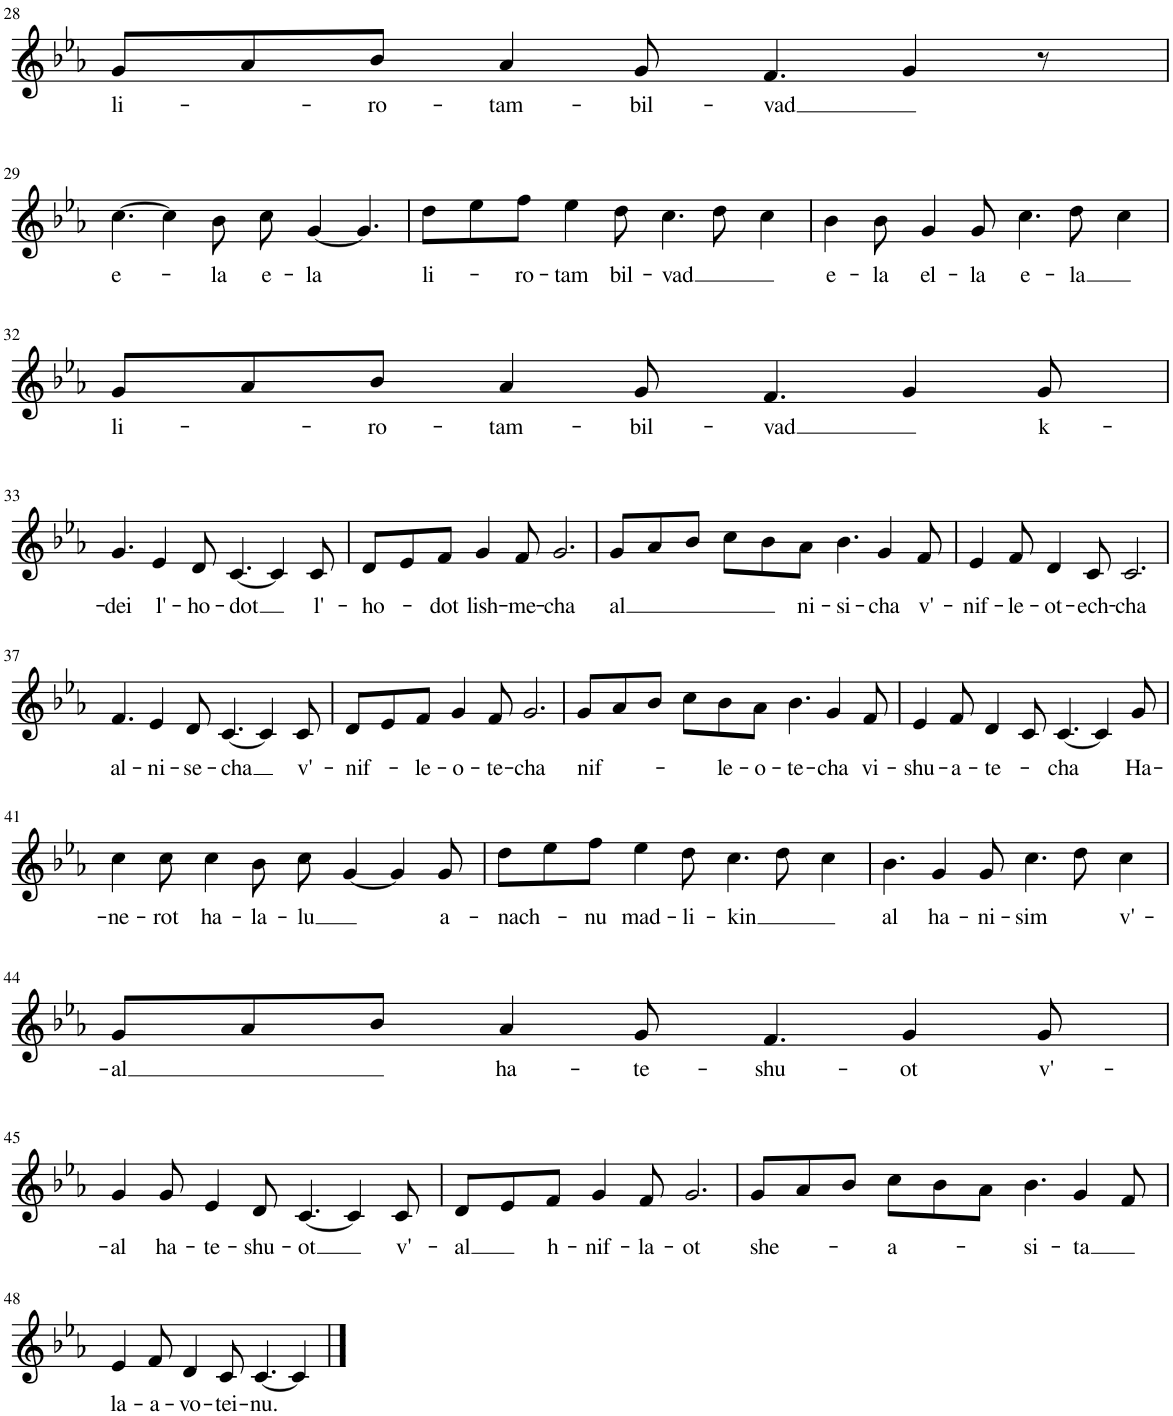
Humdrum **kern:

**kern	**text
*part1	*part1
*staff1	*staff1
*I"Trumpet in Bb	*
*I'Tpt. in Bb	*
!!LO:PB:g=z
*clefG2	*
*Trd1c2	*
*k[b-e-a-]	*
*M12/8	*
=28	=28
!	!LO:LY:b
8g/L	li-
8a-/	.
!	!LO:LY:b
8b-/J	-ro-
!	!LO:LY:b
4a-/	-tam-
!	!LO:LY:b
8g/	-bil-
!	!LO:LY:b
4.f/	-vad
4g/	.
8r	.
!!LO:LB:g=z
=29	=29
!	!LO:LY:b
[4.cc\	e-
4cc\]	.
!	!LO:LY:b
8b-\	-la
!	!LO:LY:b
8cc\	e-
!	!LO:LY:b
[4g/	-la
4.g/]	.
=30	=30
!	!LO:LY:b
8dd\L	li-
8ee-\	.
!	!LO:LY:b
8ff\J	-ro-
!	!LO:LY:b
4ee-\	-tam
!	!LO:LY:b
8dd\	bil-
!	!LO:LY:b
4.cc\	-vad
8dd\	.
4cc\	.
=31	=31
!	!LO:LY:b
4b-\	e-
!	!LO:LY:b
8b-\	-la
!	!LO:LY:b
4g/	el-
!	!LO:LY:b
8g/	-la
!	!LO:LY:b
4.cc\	e-
!	!LO:LY:b
8dd\	-la
4cc\	.
!!LO:LB:g=z
=32	=32
!	!LO:LY:b
8g/L	li-
8a-/	.
!	!LO:LY:b
8b-/J	-ro-
!	!LO:LY:b
4a-/	-tam-
!	!LO:LY:b
8g/	-bil-
!	!LO:LY:b
4.f/	-vad
4g/	.
!	!LO:LY:b
8g/	k-
!!LO:LB:g=z
=33	=33
!	!LO:LY:b
4.g/	-dei
!	!LO:LY:b
4e-/	l'-
!	!LO:LY:b
8d/	-ho-
!	!LO:LY:b
[4.c/	-dot
4c/]	.
!	!LO:LY:b
8c/	l'-
=34	=34
!	!LO:LY:b
8d/L	-ho-
8e-/	.
!	!LO:LY:b
8f/J	-dot
!	!LO:LY:b
4g/	lish-
!	!LO:LY:b
8f/	-me-
!	!LO:LY:b
2.g/	-cha
=35	=35
!	!LO:LY:b
8g/L	al
8a-/	.
8b-/J	.
8cc\L	.
8b-\	.
!	!LO:LY:b
8a-\J	ni-
!	!LO:LY:b
4.b-\	-si-
!	!LO:LY:b
4g/	-cha
!	!LO:LY:b
8f/	v'-
=36	=36
!	!LO:LY:b
4e-/	-nif-
!	!LO:LY:b
8f/	-le-
!	!LO:LY:b
4d/	-ot-
!	!LO:LY:b
8c/	-ech-
!	!LO:LY:b
2.c/	-cha
!!LO:LB:g=z
=37	=37
!	!LO:LY:b
4.f/	al-
!	!LO:LY:b
4e-/	-ni-
!	!LO:LY:b
8d/	-se-
!	!LO:LY:b
[4.c/	-cha
4c/]	.
!	!LO:LY:b
8c/	v'-
=38	=38
!	!LO:LY:b
8d/L	-nif-
8e-/	.
!	!LO:LY:b
8f/J	-le-
!	!LO:LY:b
4g/	-o-
!	!LO:LY:b
8f/	-te-
!	!LO:LY:b
2.g/	-cha
=39	=39
!	!LO:LY:b
8g/L	nif-
8a-/	.
8b-/J	.
8cc\L	.
!	!LO:LY:b
8b-\	-le-
!	!LO:LY:b
8a-\J	-o-
!	!LO:LY:b
4.b-\	-te-
!	!LO:LY:b
4g/	-cha
!	!LO:LY:b
8f/	vi-
=40	=40
!	!LO:LY:b
4e-/	-shu-
!	!LO:LY:b
8f/	-a-
!	!LO:LY:b
4d/	-te-
8c/	.
!	!LO:LY:b
[4.c/	-cha
4c/]	.
!	!LO:LY:b
8g/	Ha-
!!LO:LB:g=z
=41	=41
!	!LO:LY:b
4cc\	-ne-
!	!LO:LY:b
8cc\	-rot
!	!LO:LY:b
4cc\	ha-
!	!LO:LY:b
8b-\	-la-
!	!LO:LY:b
8cc\	-lu
[4g/	.
4g/]	.
!	!LO:LY:b
8g/	a-
=42	=42
!	!LO:LY:b
8dd\L	-nach-
8ee-\	.
!	!LO:LY:b
8ff\J	-nu
!	!LO:LY:b
4ee-\	mad-
!	!LO:LY:b
8dd\	-li-
!	!LO:LY:b
4.cc\	-kin
8dd\	.
4cc\	.
=43	=43
!	!LO:LY:b
4.b-\	al
!	!LO:LY:b
4g/	ha-
!	!LO:LY:b
8g/	-ni-
!	!LO:LY:b
4.cc\	-sim
8dd\	.
!	!LO:LY:b
4cc\	v'-
!!LO:LB:g=z
=44	=44
!	!LO:LY:b
8g/L	-al
8a-/	.
8b-/J	.
!	!LO:LY:b
4a-/	ha-
!	!LO:LY:b
8g/	-te-
!	!LO:LY:b
4.f/	-shu-
!	!LO:LY:b
4g/	-ot
!	!LO:LY:b
8g/	v'-
!!LO:LB:g=z
=45	=45
!	!LO:LY:b
4g/	-al
!	!LO:LY:b
8g/	ha-
!	!LO:LY:b
4e-/	-te-
!	!LO:LY:b
8d/	-shu-
!	!LO:LY:b
[4.c/	-ot
4c/]	.
!	!LO:LY:b
8c/	v'-
=46	=46
!	!LO:LY:b
8d/L	-al
8e-/	.
!	!LO:LY:b
8f/J	h-
!	!LO:LY:b
4g/	-nif-
!	!LO:LY:b
8f/	-la-
!	!LO:LY:b
2.g/	-ot
=47	=47
!	!LO:LY:b
8g/L	she-
8a-/	.
8b-/J	.
!	!LO:LY:b
8cc\L	-a-
8b-\	.
8a-\J	.
!	!LO:LY:b
4.b-\	-si-
!	!LO:LY:b
4g/	-ta
8f/	.
!!LO:LB:g=z
=48	=48
!	!LO:LY:b
4e-/	la-
!	!LO:LY:b
8f/	-a-
!	!LO:LY:b
4d/	-vo-
!	!LO:LY:b
8c/	-tei-
!	!LO:LY:b
[4.c/	-nu.
4c/]	.
==	==
*-	*-
